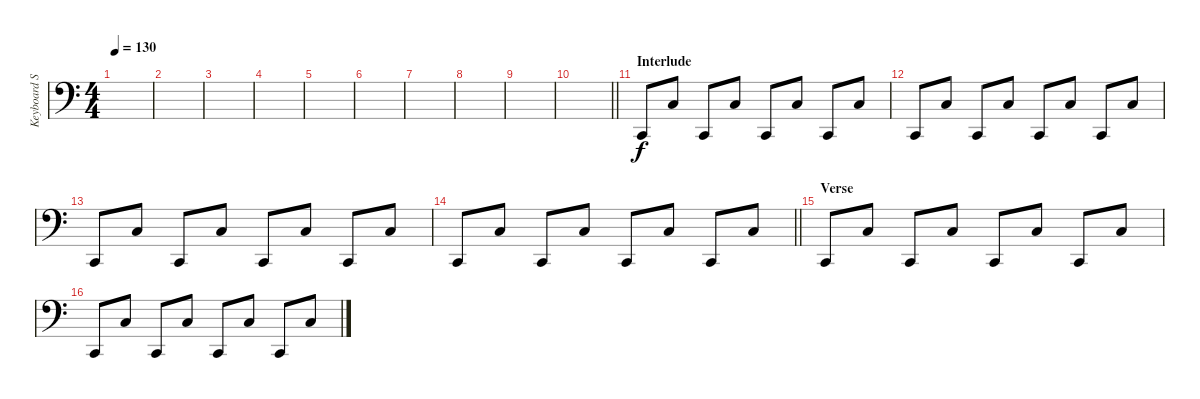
\track ("Keyboard Synth" "Keyboard S") {instrument lead2sawtooth}
\staff {score}
\tuning (G2 D2 A1 E1 B0) {hide}
\ts (4 4)
\tempo 130
\clef f4
\ks c
|
|
|
|
|
|
|
|
|
\barLineRight lightlight
|
\section ("" "Interlude")
3.3.8 15.3.8 3.3.8 15.3.8 3.3.8 15.3.8 3.3.8 15.3.8 |
3.3.8 15.3.8 3.3.8 15.3.8 3.3.8 15.3.8 3.3.8 15.3.8 |
3.3.8 15.3.8 3.3.8 15.3.8 3.3.8 15.3.8 3.3.8 15.3.8 |
\barLineRight lightlight
3.3.8 15.3.8 3.3.8 15.3.8 3.3.8 15.3.8 3.3.8 15.3.8 |
\section ("" "Verse")
3.3.8 15.3.8 3.3.8 15.3.8 3.3.8 15.3.8 3.3.8 15.3.8 |
3.3.8 15.3.8 3.3.8 15.3.8 3.3.8 15.3.8 3.3.8 15.3.8
